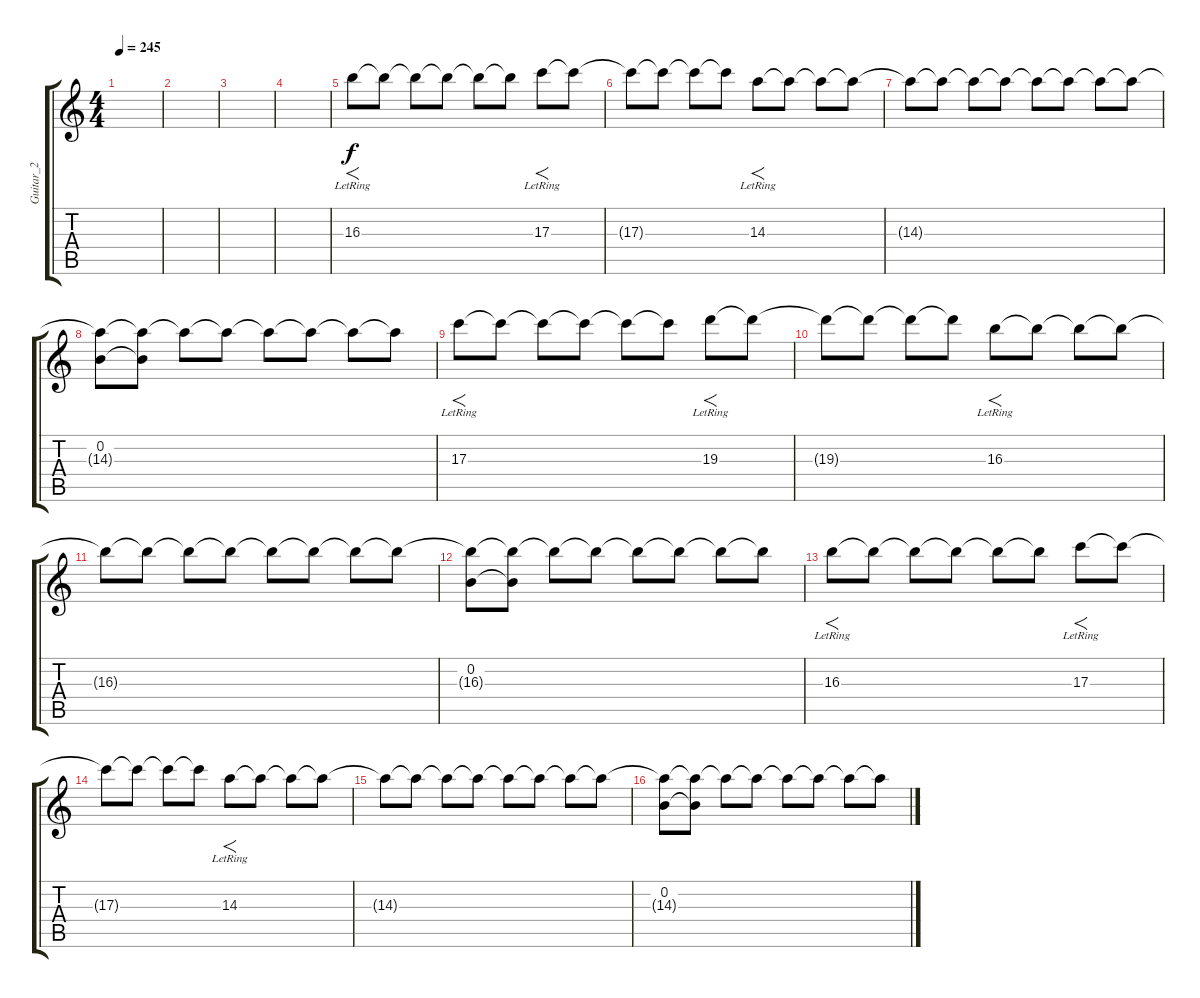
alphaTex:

\track ("Guitar_2" "Guitar_2") {instrument electricguitarjazz}
\staff {score tabs}
\tuning (E4 B3 G3 D3 A2 E2) {hide}
\ts (4 4)
\tempo 245
\clef g2
\ks c
|
|
|
|
16.3{lr}.8{f volume 9} 16.3{t}.8 16.3{t}.8 16.3{t}.8 16.3{t}.8 16.3{t}.8 17.3{lr}.8{f} 17.3{t}.8 |
17.3{t}.8 17.3{t}.8 17.3{t}.8 17.3{t}.8 14.3{lr}.8{f} 14.3{t}.8 14.3{t}.8 14.3{t}.8 |
14.3{t}.8 14.3{t}.8 14.3{t}.8 14.3{t}.8 14.3{t}.8 14.3{t}.8 14.3{t}.8 14.3{t}.8 |
(0.2 14.3{t}).8 (0.2{t} 14.3{t}).8 14.3{t}.8 14.3{t}.8 14.3{t}.8 14.3{t}.8 14.3{t}.8 14.3{t}.8 |
17.3{lr}.8{f} 17.3{t}.8 17.3{t}.8 17.3{t}.8 17.3{t}.8 17.3{t}.8 19.3{lr}.8{f} 19.3{t}.8 |
19.3{t}.8 19.3{t}.8 19.3{t}.8 19.3{t}.8 16.3{lr}.8{f} 16.3{t}.8 16.3{t}.8 16.3{t}.8 |
16.3{t}.8 16.3{t}.8 16.3{t}.8 16.3{t}.8 16.3{t}.8 16.3{t}.8 16.3{t}.8 16.3{t}.8 |
(0.2 16.3{t}).8 (0.2{t} 16.3{t}).8 16.3{t}.8 16.3{t}.8 16.3{t}.8 16.3{t}.8 16.3{t}.8 16.3{t}.8 |
16.3{lr}.8{f} 16.3{t}.8 16.3{t}.8 16.3{t}.8 16.3{t}.8 16.3{t}.8 17.3{lr}.8{f} 17.3{t}.8 |
17.3{t}.8 17.3{t}.8 17.3{t}.8 17.3{t}.8 14.3{lr}.8{f} 14.3{t}.8 14.3{t}.8 14.3{t}.8 |
14.3{t}.8 14.3{t}.8 14.3{t}.8 14.3{t}.8 14.3{t}.8 14.3{t}.8 14.3{t}.8 14.3{t}.8 |
(0.2 14.3{t}).8 (0.2{t} 14.3{t}).8 14.3{t}.8 14.3{t}.8 14.3{t}.8 14.3{t}.8 14.3{t}.8 14.3{t}.8
